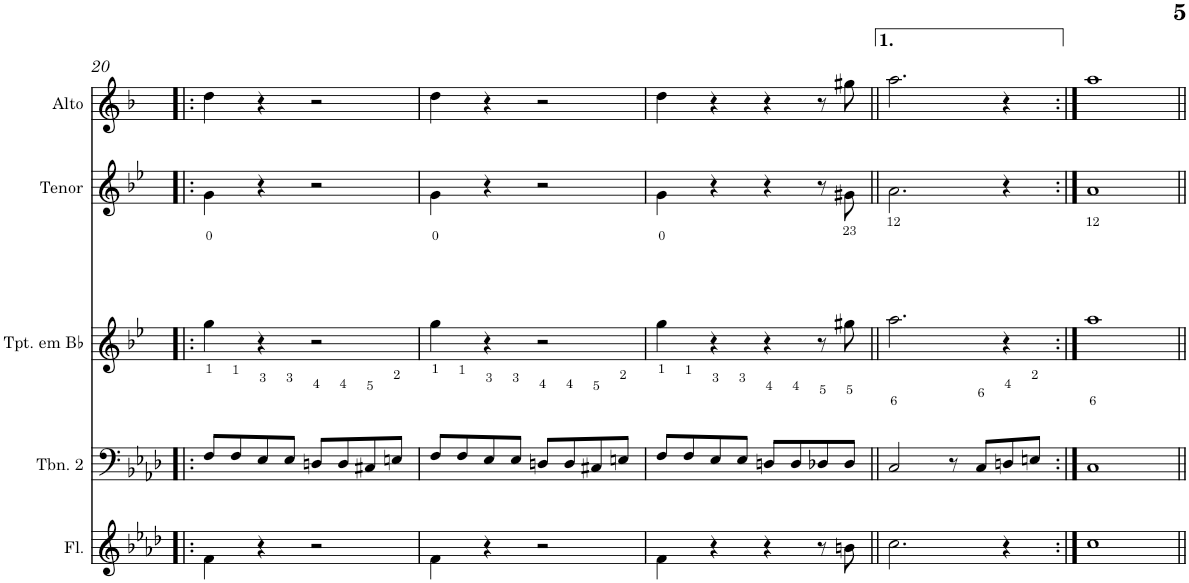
**kern	**kern	**kern	**kern	**kern
*part5	*part4	*part3	*part2	*part1
*staff5	*staff4	*staff3	*staff2	*staff1
*I"Flauta Transversal	*I"Trombone 2	*I"Trompete em Bb	*I"Tenor	*I"Alto
*I'Fl.	*I'Tbn. 2	*I'Tpt. em Bb	*I'Tenor	*I'Alto
!!LO:PB:g=z
*clefG2	*clefF4	*clefG2	*clefG2	*clefG2
*	*	*Trd1c2	*Trd8c14	*Trd5c9
*k[b-e-a-d-]	*k[b-e-a-d-]	*k[b-e-]	*k[b-e-]	*k[b-]
*f:	*f:	*g:	*g:	*d:
*M4/4	*M4/4	*M4/4	*M4/4	*M4/4
=20!|:	=20!|:	=20!|:	=20!|:	=20!|:
4f\	8F/L	4gg\	4g\	4dd\
.	8F/	.	.	.
4r	8E-/	4r	4r	4r
.	8E-/J	.	.	.
2r	8Dn/L	2r	2r	2r
.	8D/	.	.	.
.	8C#X/	.	.	.
.	8En/J	.	.	.
=21	=21	=21	=21	=21
4f\	8F/L	4gg\	4g\	4dd\
.	8F/	.	.	.
4r	8E-/	4r	4r	4r
.	8E-/J	.	.	.
2r	8Dn/L	2r	2r	2r
.	8D/	.	.	.
.	8C#X/	.	.	.
.	8En/J	.	.	.
=22	=22	=22	=22	=22
4f\	8F/L	4gg\	4g\	4dd\
.	8F/	.	.	.
4r	8E-/	4r	4r	4r
.	8E-/J	.	.	.
4r	8Dn/L	4r	4r	4r
.	8D/	.	.	.
8r	8D-X/	8r	8r	8r
8bn\	8D-/J	8gg#X\	8g#X\	8gg#X\
=23||	=23||	=23||	=23||	=23||
2.cc\	2C/	2.aa\	2.a\	2.aa\
.	8r	.	.	.
.	8C/L	.	.	.
4r	8Dn/	4r	4r	4r
.	8En/J	.	.	.
=24:|!	=24:|!	=24:|!	=24:|!	=24:|!
1cc	1C	1aa	1a	1aa
=||	=||	=||	=||	=||
*-	*-	*-	*-	*-
